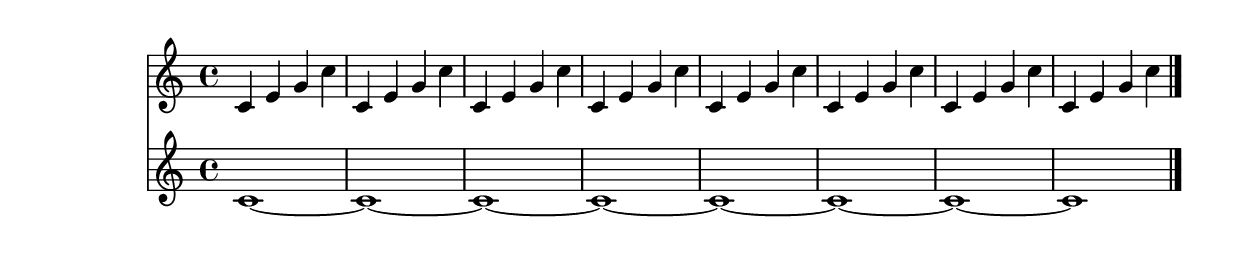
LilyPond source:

\version "2.21.0"

\header {
  texidoc = "Duration multipliers can be specified as scheme
expressions, either as rationals or as a moment."
}

musicwithdrone = \repeat unfold 2 { c'4 e' g' c'' }

musiclen = #(ly:music-length musicwithdrone)
musicrat = #(ly:moment-main musiclen)

\score {
  <<
    { \musicwithdrone \musicwithdrone
      \musicwithdrone \musicwithdrone \bar "|." }
    { c'1 * #(ly:music-length musicwithdrone) ~
      c'1 * \musiclen ~
      c'1 * \musicrat ~
      \scaleDurations \musiclen c'1
    }
  >>
  \layout {
    \context {
      \Voice
      \remove "Note_heads_engraver"
      \consists "Completion_heads_engraver"
    }
  }
}

